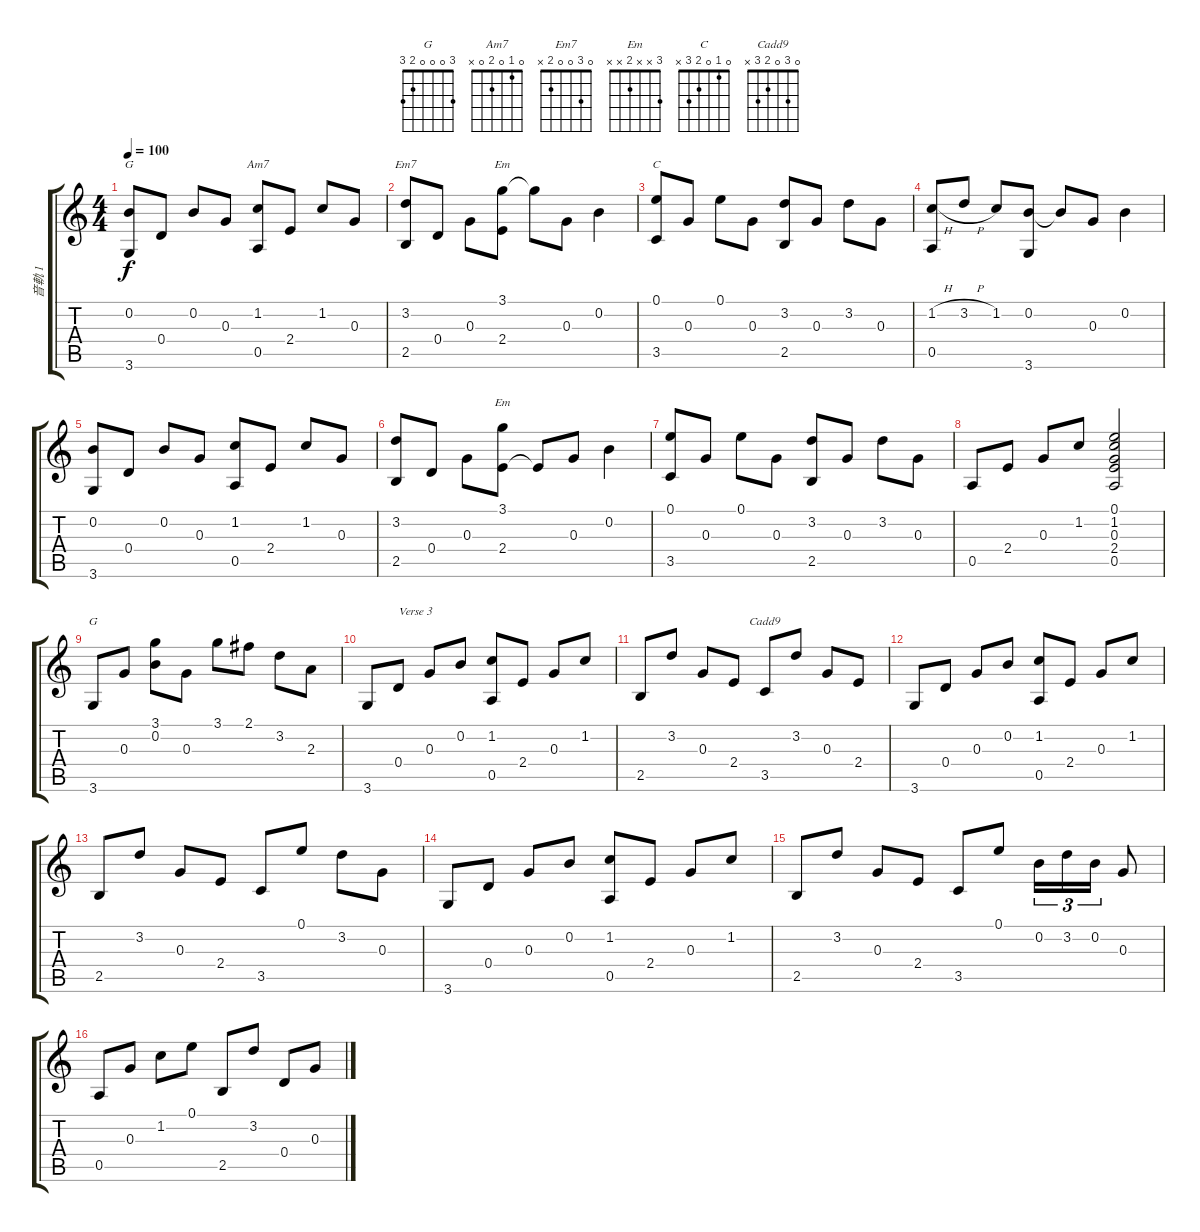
\track ("音軌 1" "音軌 1") {instrument acousticguitarsteel}
\staff {score tabs}
\tuning (E4 B3 G3 D3 A2 E2) {hide}
\chord ("G" x x x x 2 3)
\chord ("Am7" 0 1 0 2 0 x)
\chord ("Em7" 0 3 0 0 2 x)
\chord ("Em" 3 0 0 2 x x)
\chord ("C" 0 1 0 2 3 x)
\chord ("Em" 3 x x 2 x x)
\chord ("G" 3 0 0 0 2 3)
\chord ("Cadd9" 0 3 0 2 3 x)
\ts (4 4)
\tempo 100
\clef g2
\ks c
(0.2 3.6).8{ch "G" dy f} 0.4.8 0.2.8 0.3.8 (1.2 0.5).8{ch "Am7"} 2.4.8 1.2.8 0.3.8 |
(3.2 2.5).8{ch "Em7"} 0.4.8 0.3.8 (3.1 2.4).8{ch "Em"} 3.1{t}.8 0.3.8 0.2.4 |
(0.1 3.5).8{ch "C"} 0.3.8 0.1.8 0.3.8 (3.2 2.5).8 0.3.8 3.2.8 0.3.8 |
(1.2{h} 0.5).8 3.2{h}.8 1.2.8 (0.2 3.6).8 0.2{t}.8 0.3.8 0.2.4 |
(0.2 3.6).8 0.4.8 0.2.8 0.3.8 (1.2 0.5).8 2.4.8 1.2.8 0.3.8 |
(3.2 2.5).8 0.4.8 0.3.8 (3.1 2.4).8{ch "Em"} 2.4{t}.8 0.3.8 0.2.4 |
(0.1 3.5).8 0.3.8 0.1.8 0.3.8 (3.2 2.5).8 0.3.8 3.2.8 0.3.8 |
0.5.8 2.4.8 0.3.8 1.2.8 (0.1 1.2 0.3 2.4 0.5).2 |
3.6.8{ch "G"} 0.3.8 (3.1 0.2).8 0.3.8 3.1.8 2.1.8 3.2.8 2.3.8 |
3.6.8 0.4.8{txt "Verse 3"} 0.3.8 0.2.8 (1.2 0.5).8 2.4.8 0.3.8 1.2.8 |
2.5.8 3.2.8 0.3.8 2.4.8 3.5.8{ch "Cadd9"} 3.2.8 0.3.8 2.4.8 |
3.6.8 0.4.8 0.3.8 0.2.8 (1.2 0.5).8 2.4.8 0.3.8 1.2.8 |
2.5.8 3.2.8 0.3.8 2.4.8 3.5.8 0.1.8 3.2.8 0.3.8 |
3.6.8 0.4.8 0.3.8 0.2.8 (1.2 0.5).8 2.4.8 0.3.8 1.2.8 |
2.5.8 3.2.8 0.3.8 2.4.8 3.5.8 0.1.8 0.2.16{tu (3 2)} 3.2.16{tu (3 2)} 0.2.16{tu (3 2)} 0.3.8 |
0.5.8 0.3.8 1.2.8 0.1.8 2.5.8 3.2.8 0.4.8 0.3.8
